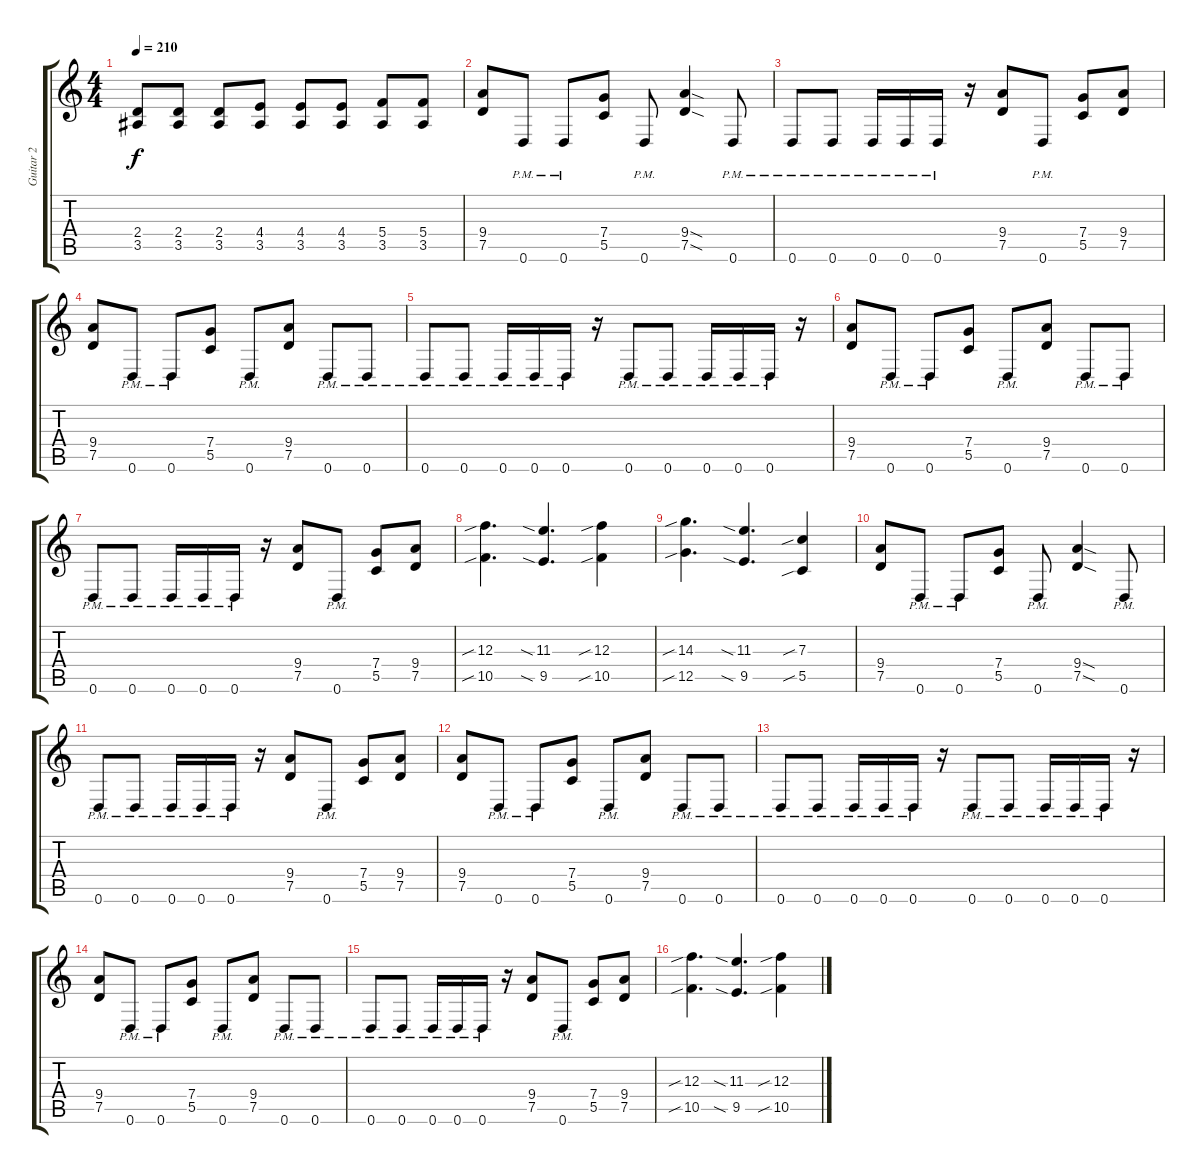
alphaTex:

\track ("Guitar 2" "Guitar 2") {instrument distortionguitar}
\staff {score tabs}
\tuning (D4 A3 F3 C3 G2 D2) {hide}
\ts (4 4)
\tempo 210
\clef g2
\ks c
(2.4 3.5).8{dy f} (2.4 3.5).8 (2.4 3.5).8 (4.4 3.5).8 (4.4 3.5).8 (4.4 3.5).8 (5.4 3.5).8 (5.4 3.5).8 |
(9.4 7.5).8 0.6{pm}.8 0.6{pm}.8 (7.4 5.5).8 0.6{pm}.8 (9.4{sod} 7.5{sod}).4 0.6{pm}.8 |
0.6{pm}.8 0.6{pm}.8 0.6{pm}.16 0.6{pm}.16 0.6{pm}.16 r.16 (9.4 7.5).8 0.6{pm}.8 (7.4 5.5).8 (9.4 7.5).8 |
(9.4 7.5).8 0.6{pm}.8 0.6{pm}.8 (7.4 5.5).8 0.6{pm}.8 (9.4 7.5).8 0.6{pm}.8 0.6{pm}.8 |
0.6{pm}.8 0.6{pm}.8 0.6{pm}.16 0.6{pm}.16 0.6{pm}.16 r.16 0.6{pm}.8 0.6{pm}.8 0.6{pm}.16 0.6{pm}.16 0.6{pm}.16 r.16 |
(9.4 7.5).8 0.6{pm}.8 0.6{pm}.8 (7.4 5.5).8 0.6{pm}.8 (9.4 7.5).8 0.6{pm}.8 0.6{pm}.8 |
0.6{pm}.8 0.6{pm}.8 0.6{pm}.16 0.6{pm}.16 0.6{pm}.16 r.16 (9.4 7.5).8 0.6{pm}.8 (7.4 5.5).8 (9.4 7.5).8 |
(12.3{sib} 10.5{sib}).4{d} (11.3{sia} 9.5{sia}).4{d} (12.3{sib} 10.5{sib}).4 |
(14.3{sib} 12.5{sib}).4{d} (11.3{sia} 9.5{sia}).4{d} (7.3{sib} 5.5{sib}).4 |
(9.4 7.5).8 0.6{pm}.8 0.6{pm}.8 (7.4 5.5).8 0.6{pm}.8 (9.4{sod} 7.5{sod}).4 0.6{pm}.8 |
0.6{pm}.8 0.6{pm}.8 0.6{pm}.16 0.6{pm}.16 0.6{pm}.16 r.16 (9.4 7.5).8 0.6{pm}.8 (7.4 5.5).8 (9.4 7.5).8 |
(9.4 7.5).8 0.6{pm}.8 0.6{pm}.8 (7.4 5.5).8 0.6{pm}.8 (9.4 7.5).8 0.6{pm}.8 0.6{pm}.8 |
0.6{pm}.8 0.6{pm}.8 0.6{pm}.16 0.6{pm}.16 0.6{pm}.16 r.16 0.6{pm}.8 0.6{pm}.8 0.6{pm}.16 0.6{pm}.16 0.6{pm}.16 r.16 |
(9.4 7.5).8 0.6{pm}.8 0.6{pm}.8 (7.4 5.5).8 0.6{pm}.8 (9.4 7.5).8 0.6{pm}.8 0.6{pm}.8 |
0.6{pm}.8 0.6{pm}.8 0.6{pm}.16 0.6{pm}.16 0.6{pm}.16 r.16 (9.4 7.5).8 0.6{pm}.8 (7.4 5.5).8 (9.4 7.5).8 |
(12.3{sib} 10.5{sib}).4{d} (11.3{sia} 9.5{sia}).4{d} (12.3{sib} 10.5{sib}).4
